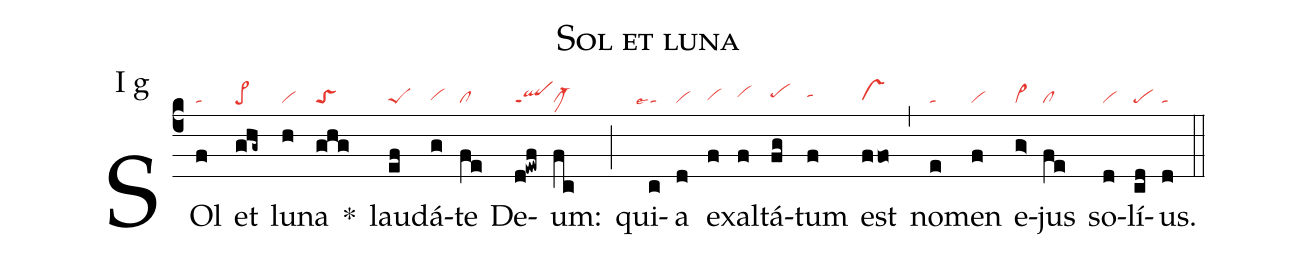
name: Sol et luna;
annotation: I g;
mode: 1;
nabc-lines: 1;
%%
(c4)
SOl(f|ta) et(ghg~|pe>) lu(h|vi)na(ghg|toS) *()
lau(ef|peS)dá(g|vihg)te(fe|cl) De(d!ewf|qlppt1)um:(fc|clM-) (;)
qui(c|```talse4)a(d|vi) ex(f|vihg)al(f|vihh)tá(fg|pehh)tum(f|tahh) est(ffo|vshg) (,)
no(e|ta)men(f|vi) e(g>|vi>)jus(fe|cl) so(d|vi)lí(cd|pe)us.(d|ta) (::)
